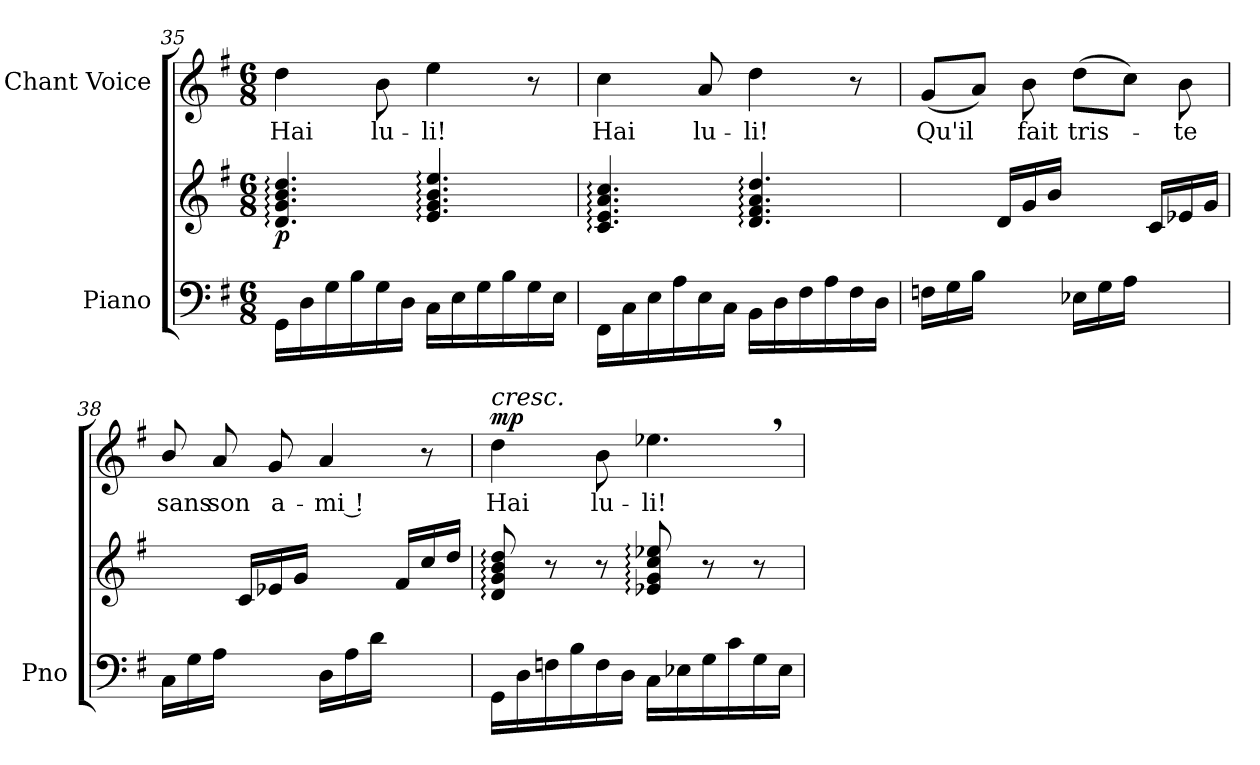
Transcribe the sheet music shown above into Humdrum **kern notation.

**kern	**kern	**dynam	**kern	**text	**dynam
*part2	*part2	*part2	*part1	*part1	*part1
*staff3	*staff2	*staff2/3	*staff1	*staff1	*staff1
*I"Piano	*	*	*I"Chant Voice	*	*
*I'Pno	*	*	*	*	*
!!LO:LB:g=z
*clefF4	*clefG2	*	*clefG2	*	*
*k[f#]	*k[f#]	*	*k[f#]	*	*
*M6/8	*M6/8	*	*M6/8	*	*
*MM64	*MM64	*	*MM64	*	*
=35	=35	=35	=35	=35	=35
!	!	!LO:DY:b	!	!LO:LY:b	!
16GG\LL	4.d/: 4.g/: 4.b/: 4.dd/:	p	4dd\	Hai	.
16D\	.	.	.	.	.
16G\	.	.	.	.	.
16B\	.	.	.	.	.
!	!	!	!	!LO:LY:b	!
16G\	.	.	8b\	lu-	.
16D\JJ	.	.	.	.	.
!	!	!	!	!LO:LY:b	!
16C\LL	4.e/: 4.g/: 4.b/: 4.ee/:	.	4ee\	-li!	.
16E\	.	.	.	.	.
16G\	.	.	.	.	.
16B\	.	.	.	.	.
16G\	.	.	8r	.	.
16E\JJ	.	.	.	.	.
=36	=36	=36	=36	=36	=36
!	!	!	!	!LO:LY:b	!
16FF#\LL	4.c/: 4.e/: 4.a/: 4.cc/:	.	4cc\	Hai	.
16C\	.	.	.	.	.
16E\	.	.	.	.	.
16A\	.	.	.	.	.
!	!	!	!	!LO:LY:b	!
16E\	.	.	8a/	lu-	.
16C\JJ	.	.	.	.	.
!	!	!	!	!LO:LY:b	!
16BB\LL	4.d/: 4.f#/: 4.a/: 4.dd/:	.	4dd\	-li!	.
16D\	.	.	.	.	.
16F#\	.	.	.	.	.
16A\	.	.	.	.	.
16F#\	.	.	8r	.	.
16D\JJ	.	.	.	.	.
=37	=37	=37	=37	=37	=37
*^	*	*	*	*	*
!	!	!	!	!	!LO:LY:b	!
(>16Fn\LL	2.ryy	8.ryy	.	(<8g/L	Qu'il	.
16G\	.	.	.	.	.	.
16B\JJ	.	.	.	8a/J)	.	.
8.ryy	.	16d/LL	.	.	.	.
!	!	!	!	!	!LO:LY:b	!
.	.	16g/	.	8b\	fait	.
.	.	16b/JJ)	.	.	.	.
!	!	!	!	!	!LO:LY:b	!
(>16E-X\LL	.	8.ryy	.	(>8dd\L	tris-	.
16G\	.	.	.	.	.	.
16A\JJ	.	.	.	8cc\J)	.	.
8.ryy	.	16c/LL	.	.	.	.
!	!	!	!	!	!LO:LY:b	!
.	.	16e-X/	.	8b\	-te	.
.	.	16g/JJ)	.	.	.	.
!!LO:LB:g=z
=38	=38	=38	=38	=38	=38	=38
!	!	!	!	!	!LO:LY:b	!
(>16C\LL	2.ryy	8.ryy	.	8b/	sans	.
16G\	.	.	.	.	.	.
!	!	!	!	!	!LO:LY:b	!
16A\JJ	.	.	.	8a/	son	.
8.ryy	.	16c/LL	.	.	.	.
!	!	!	!	!	!LO:LY:b	!
.	.	16e-X/	.	8g/	a-	.
.	.	16g/JJ)	.	.	.	.
!	!	!	!	!	!LO:LY:b	!
(>16D\LL	.	8.ryy	.	4a/	-mi !	.
16A\	.	.	.	.	.	.
16d\JJ	.	.	.	.	.	.
8.ryy	.	16f#/LL	.	.	.	.
.	.	16cc/	.	8r	.	.
.	.	16dd/JJ)	.	.	.	.
*v	*v	*	*	*	*	*
=39	=39	=39	=39	=39	=39
*	*	*	*MM60	*	*
!	!	!	!LO:TX:a:i:t=cresc.	!	!
!	!	!	!	!LO:LY:b	!LO:DY:b
16GG\LL	8d/: 8g/: 8b/: 8dd/:	.	4dd\	Hai	mp
16D\	.	.	.	.	.
16Fn\	8r	.	.	.	.
16B\	.	.	.	.	.
!	!	!	!	!LO:LY:b	!
16F\	8r	.	8b\	lu-	.
16D\JJ	.	.	.	.	.
!	!	!	!	!LO:LY:b	!
16C\LL	8e-X/: 8g/: 8cc/: 8ee-X/:	.	4.ee-X,\	-li!	.
16E-X\	.	.	.	.	.
16G\	8r	.	.	.	.
16c\	.	.	.	.	.
16G\	8r	.	.	.	.
16E-\JJ	.	.	.	.	.
=	=	=	=	=	=
*-	*-	*-	*-	*-	*-
